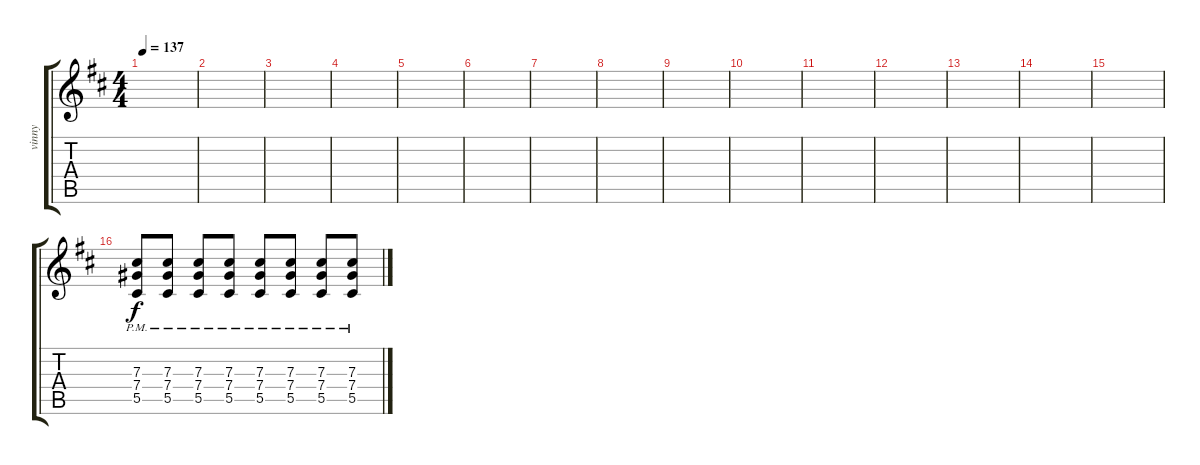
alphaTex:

\track ("vinny" "vinny") {instrument overdrivenguitar}
\staff {score tabs}
\tuning (Eb4 Bb3 Gb3 Db3 Ab2 Eb2) {hide}
\ts (4 4)
\tempo 137
\clef g2
\ks d
|
|
|
|
|
|
|
|
|
|
|
|
|
|
|
(7.3{pm} 7.4{pm} 5.5{pm}).8 (7.3{pm} 7.4{pm} 5.5{pm}).8 (7.3{pm} 7.4{pm} 5.5{pm}).8 (7.3{pm} 7.4{pm} 5.5{pm}).8 (7.3{pm} 7.4{pm} 5.5{pm}).8 (7.3{pm} 7.4{pm} 5.5{pm}).8 (7.3{pm} 7.4{pm} 5.5{pm}).8 (7.3{pm} 7.4{pm} 5.5{pm}).8
